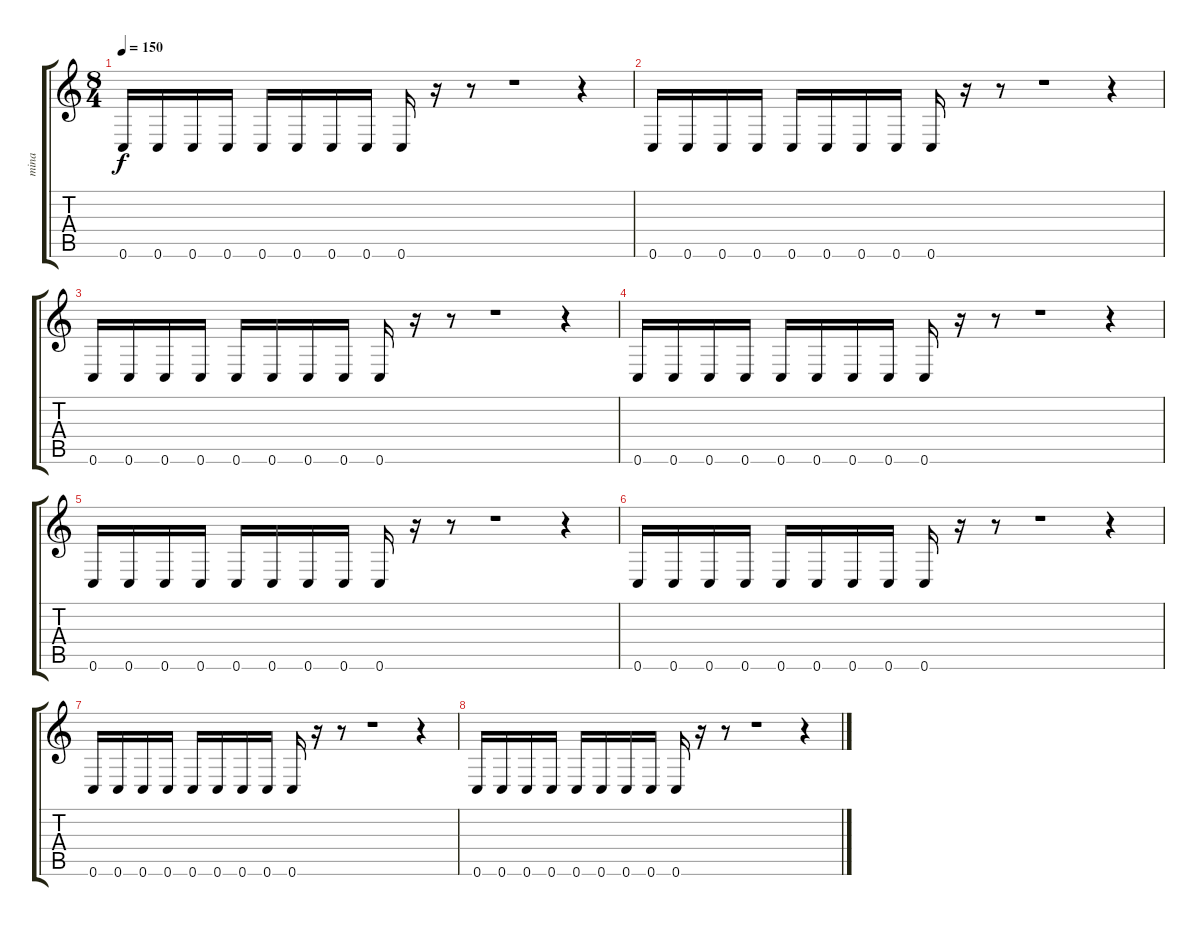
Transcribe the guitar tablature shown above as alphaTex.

\track ("mina" "mina") {instrument distortionguitar}
\staff {score tabs}
\tuning (D4 A3 F3 C3 G2 C2) {hide}
\ts (8 4)
\tempo 150
\clef g2
\ks c
0.6.16{dy f} 0.6.16 0.6.16 0.6.16 0.6.16 0.6.16 0.6.16 0.6.16 0.6.16 r.16 r.8 r.1 r.4 |
0.6.16 0.6.16 0.6.16 0.6.16 0.6.16 0.6.16 0.6.16 0.6.16 0.6.16 r.16 r.8 r.1 r.4 |
0.6.16 0.6.16 0.6.16 0.6.16 0.6.16 0.6.16 0.6.16 0.6.16 0.6.16 r.16 r.8 r.1 r.4 |
0.6.16 0.6.16 0.6.16 0.6.16 0.6.16 0.6.16 0.6.16 0.6.16 0.6.16 r.16 r.8 r.1 r.4 |
0.6.16 0.6.16 0.6.16 0.6.16 0.6.16 0.6.16 0.6.16 0.6.16 0.6.16 r.16 r.8 r.1 r.4 |
0.6.16 0.6.16 0.6.16 0.6.16 0.6.16 0.6.16 0.6.16 0.6.16 0.6.16 r.16 r.8 r.1 r.4 |
0.6.16 0.6.16 0.6.16 0.6.16 0.6.16 0.6.16 0.6.16 0.6.16 0.6.16 r.16 r.8 r.1 r.4 |
0.6.16 0.6.16 0.6.16 0.6.16 0.6.16 0.6.16 0.6.16 0.6.16 0.6.16 r.16 r.8 r.1 r.4
